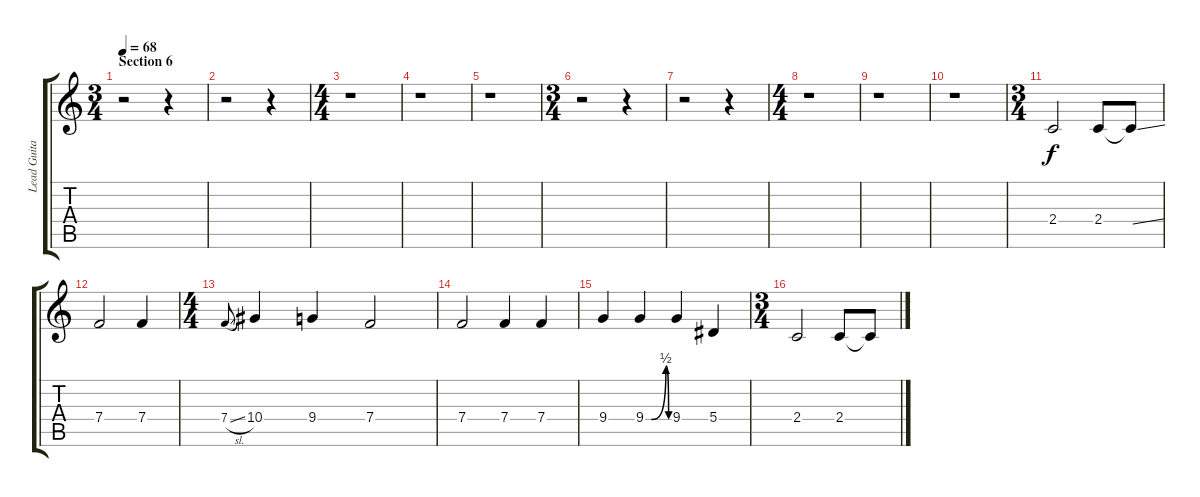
\track ("Lead Guitar 1 (Distortion)" "Lead Guita") {instrument distortionguitar}
\staff {score tabs}
\tuning (C4 G3 Eb3 Bb2 F2 C2) {hide}
\ts (3 4)
\section ("" "Section 6")
\tempo 68
\clef g2
\ks c
r.2{dy f} r.4 |
r.2 r.4 |
\ts (4 4)
r.1 |
r.1 |
r.1 |
\ts (3 4)
r.2 r.4 |
r.2 r.4 |
\ts (4 4)
r.1 |
r.1 |
r.1 |
\ts (3 4)
2.4.2{volume 16} 2.4.8 2.4{ss t}.8 |
7.4.2 7.4.4 |
\ts (4 4)
7.4{sl}.8{gr onbeat} 10.4.4 9.4.4 7.4.2 |
7.4.2 7.4.4 7.4.4 |
9.4.4 9.4{be (custom 0 0 15 0 53 2 60 0)}.4 9.4.4 5.4.4 |
\ts (3 4)
2.4.2 2.4.8 2.4{ss t}.8
